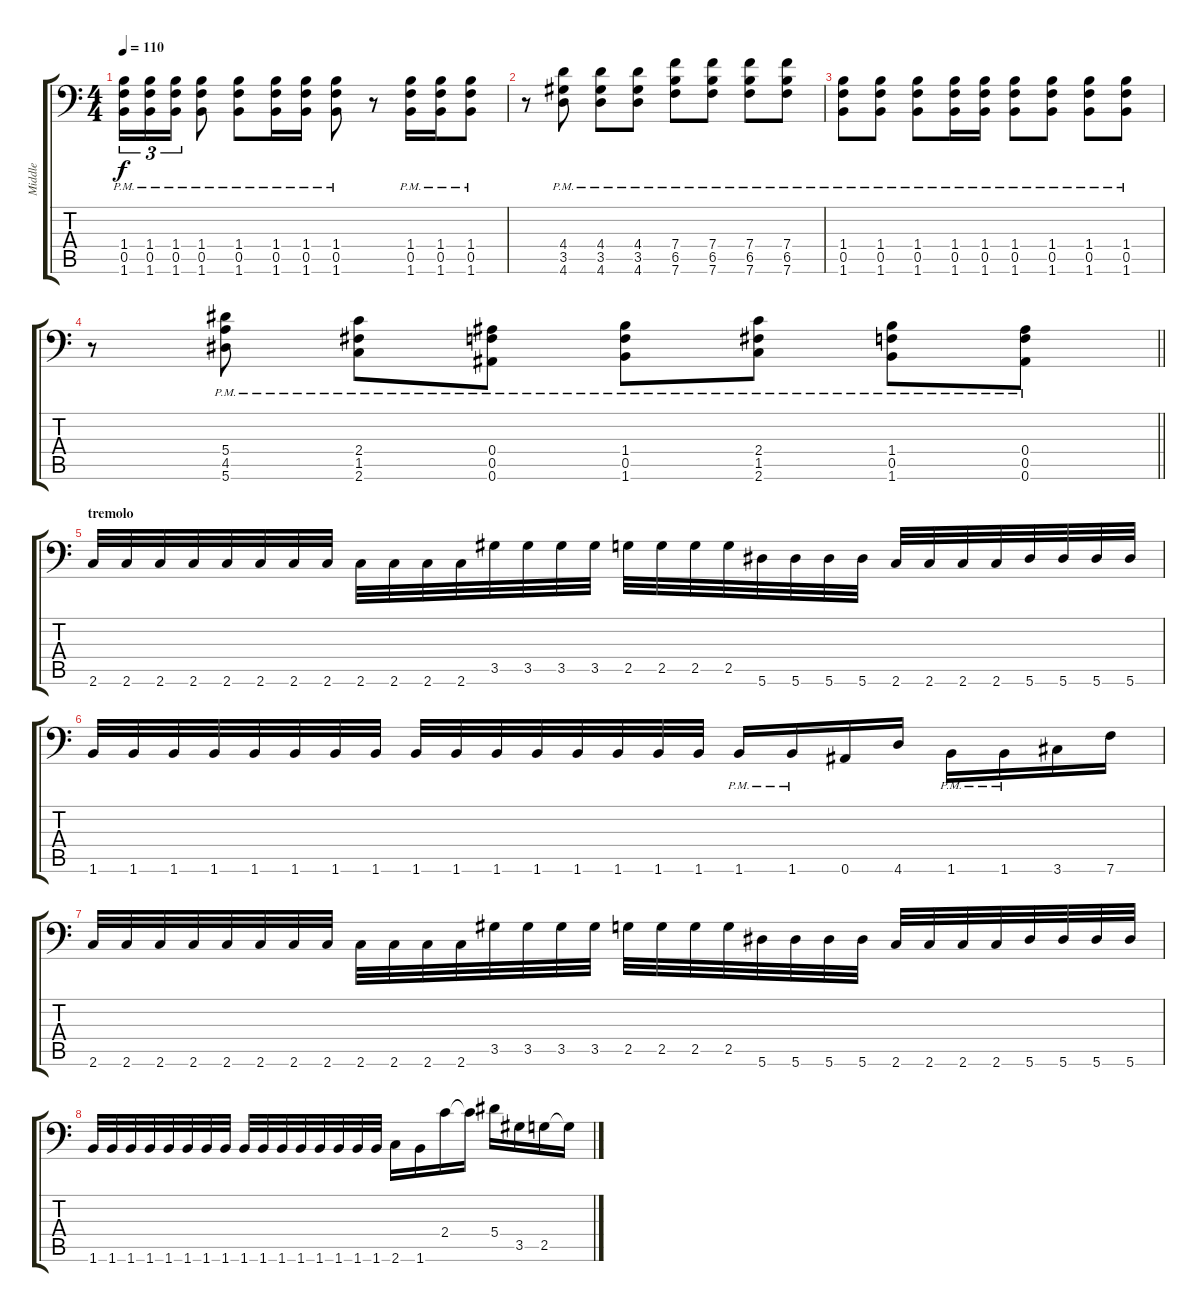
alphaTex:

\track ("Middle" "Middle") {instrument overdrivenguitar}
\staff {score tabs}
\tuning (C4 G3 Eb3 Bb2 F2 Bb1) {hide}
\ts (4 4)
\tempo 110
\clef f4
\ks c
(1.4{pm} 0.5{pm} 1.6{pm}).16{tu (3 2) dy f} (1.4{pm} 0.5{pm} 1.6{pm}).16{tu (3 2)} (1.4{pm} 0.5{pm} 1.6{pm}).16{tu (3 2)} (1.4{pm} 0.5{pm} 1.6{pm}).8 (1.4{pm} 0.5{pm} 1.6{pm}).8 (1.4{pm} 0.5{pm} 1.6{pm}).16 (1.4{pm} 0.5{pm} 1.6{pm}).16 (1.4{pm} 0.5{pm} 1.6{pm}).8 r.8 (1.4{pm} 0.5{pm} 1.6{pm}).16 (1.4{pm} 0.5{pm} 1.6{pm}).16 (1.4{pm} 0.5{pm} 1.6{pm}).8 |
r.8 (4.4{pm} 3.5{pm} 4.6{pm}).8 (4.4{pm} 3.5{pm} 4.6{pm}).8 (4.4{pm} 3.5{pm} 4.6{pm}).8 (7.4{pm} 6.5{pm} 7.6{pm}).8 (7.4{pm} 6.5{pm} 7.6{pm}).8 (7.4{pm} 6.5{pm} 7.6{pm}).8 (7.4{pm} 6.5{pm} 7.6{pm}).8 |
(1.4{pm} 0.5{pm} 1.6{pm}).8 (1.4{pm} 0.5{pm} 1.6{pm}).8 (1.4{pm} 0.5{pm} 1.6{pm}).8 (1.4{pm} 0.5{pm} 1.6{pm}).16 (1.4{pm} 0.5{pm} 1.6{pm}).16 (1.4{pm} 0.5{pm} 1.6{pm}).8 (1.4{pm} 0.5{pm} 1.6{pm}).8 (1.4{pm} 0.5{pm} 1.6{pm}).8 (1.4{pm} 0.5{pm} 1.6{pm}).8 |
\barLineRight lightlight
r.8 (5.4{pm} 4.5{pm} 5.6{pm}).8 (2.4{pm} 1.5{pm} 2.6{pm}).8 (0.4{pm} 0.5{pm} 0.6{pm}).8 (1.4{pm} 0.5{pm} 1.6{pm}).8 (2.4{pm} 1.5{pm} 2.6{pm}).8 (1.4{pm} 0.5{pm} 1.6{pm}).8 (0.4{pm} 0.5{pm} 0.6{pm}).8 |
\section ("" "tremolo")
2.6.32 2.6.32 2.6.32 2.6.32 2.6.32 2.6.32 2.6.32 2.6.32 2.6.32 2.6.32 2.6.32 2.6.32 3.5.32 3.5.32 3.5.32 3.5.32 2.5.32 2.5.32 2.5.32 2.5.32 5.6.32 5.6.32 5.6.32 5.6.32 2.6.32 2.6.32 2.6.32 2.6.32 5.6.32 5.6.32 5.6.32 5.6.32 |
1.6.32 1.6.32 1.6.32 1.6.32 1.6.32 1.6.32 1.6.32 1.6.32 1.6.32 1.6.32 1.6.32 1.6.32 1.6.32 1.6.32 1.6.32 1.6.32 1.6{pm}.16 1.6{pm}.16 0.6.16 4.6.16 1.6{pm}.16 1.6{pm}.16 3.6.16 7.6.16 |
2.6.32 2.6.32 2.6.32 2.6.32 2.6.32 2.6.32 2.6.32 2.6.32 2.6.32 2.6.32 2.6.32 2.6.32 3.5.32 3.5.32 3.5.32 3.5.32 2.5.32 2.5.32 2.5.32 2.5.32 5.6.32 5.6.32 5.6.32 5.6.32 2.6.32 2.6.32 2.6.32 2.6.32 5.6.32 5.6.32 5.6.32 5.6.32 |
1.6.32 1.6.32 1.6.32 1.6.32 1.6.32 1.6.32 1.6.32 1.6.32 1.6.32 1.6.32 1.6.32 1.6.32 1.6.32 1.6.32 1.6.32 1.6.32 2.6.16 1.6.16 2.4.16 2.4{t}.16 5.4.16 3.5.16 2.5.16 2.5{t}.16
